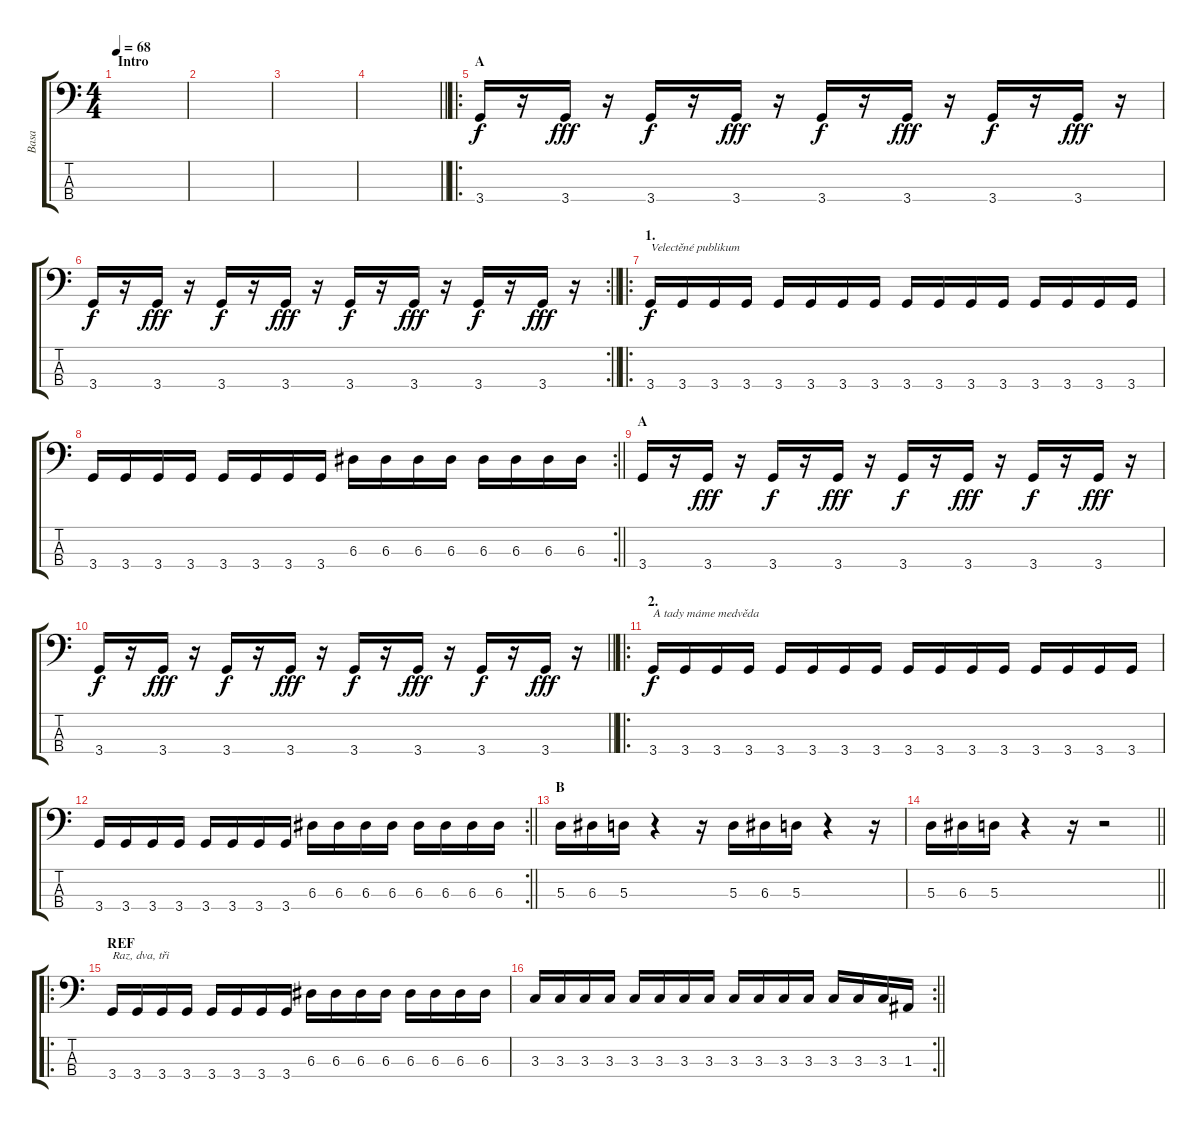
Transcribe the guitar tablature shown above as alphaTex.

\track ("Basa" "Basa") {instrument electricbasspick}
\staff {score tabs}
\tuning (G2 D2 A1 E1) {hide}
\ts (4 4)
\section ("" "Intro")
\tempo 68
\clef f4
\ks c
|
|
|
\barLineRight lightlight
|
\ro
\section ("" "A")
3.4.16 r.16 3.4.16{dy fff} r.16 3.4.16{dy f} r.16 3.4.16{dy fff} r.16 3.4.16{dy f} r.16 3.4.16{dy fff} r.16 3.4.16{dy f} r.16 3.4.16{dy fff} r.16 |
\rc 2
\barLineRight lightlight
3.4.16{dy f} r.16 3.4.16{dy fff} r.16 3.4.16{dy f} r.16 3.4.16{dy fff} r.16 3.4.16{dy f} r.16 3.4.16{dy fff} r.16 3.4.16{dy f} r.16 3.4.16{dy fff} r.16 |
\ro
\section ("" "1.")
3.4.16{txt "Velectěné publikum" dy f} 3.4.16 3.4.16 3.4.16 3.4.16 3.4.16 3.4.16 3.4.16 3.4.16 3.4.16 3.4.16 3.4.16 3.4.16 3.4.16 3.4.16 3.4.16 |
\rc 2
\barLineRight lightlight
3.4.16 3.4.16 3.4.16 3.4.16 3.4.16 3.4.16 3.4.16 3.4.16 6.3.16 6.3.16 6.3.16 6.3.16 6.3.16 6.3.16 6.3.16 6.3.16 |
\section ("" "A")
3.4.16 r.16 3.4.16{dy fff} r.16 3.4.16{dy f} r.16 3.4.16{dy fff} r.16 3.4.16{dy f} r.16 3.4.16{dy fff} r.16 3.4.16{dy f} r.16 3.4.16{dy fff} r.16 |
\barLineRight lightlight
3.4.16{dy f} r.16 3.4.16{dy fff} r.16 3.4.16{dy f} r.16 3.4.16{dy fff} r.16 3.4.16{dy f} r.16 3.4.16{dy fff} r.16 3.4.16{dy f} r.16 3.4.16{dy fff} r.16 |
\ro
\section ("" "2.")
3.4.16{txt "A tady máme medvěda" dy f} 3.4.16 3.4.16 3.4.16 3.4.16 3.4.16 3.4.16 3.4.16 3.4.16 3.4.16 3.4.16 3.4.16 3.4.16 3.4.16 3.4.16 3.4.16 |
\rc 2
\barLineRight lightlight
3.4.16 3.4.16 3.4.16 3.4.16 3.4.16 3.4.16 3.4.16 3.4.16 6.3.16 6.3.16 6.3.16 6.3.16 6.3.16 6.3.16 6.3.16 6.3.16 |
\section ("" "B")
5.3.16 6.3.16 5.3.16 r.4 r.16 5.3.16 6.3.16 5.3.16 r.4 r.16 |
\barLineRight lightlight
5.3.16 6.3.16 5.3.16 r.4 r.16 r.2 |
\ro
\section ("" "REF")
3.4.16{txt "Raz, dva, tři"} 3.4.16 3.4.16 3.4.16 3.4.16 3.4.16 3.4.16 3.4.16 6.3.16 6.3.16 6.3.16 6.3.16 6.3.16 6.3.16 6.3.16 6.3.16 |
\rc 2
\barLineRight lightlight
3.3.16 3.3.16 3.3.16 3.3.16 3.3.16 3.3.16 3.3.16 3.3.16 3.3.16 3.3.16 3.3.16 3.3.16 3.3.16 3.3.16 3.3.16 1.3.16
